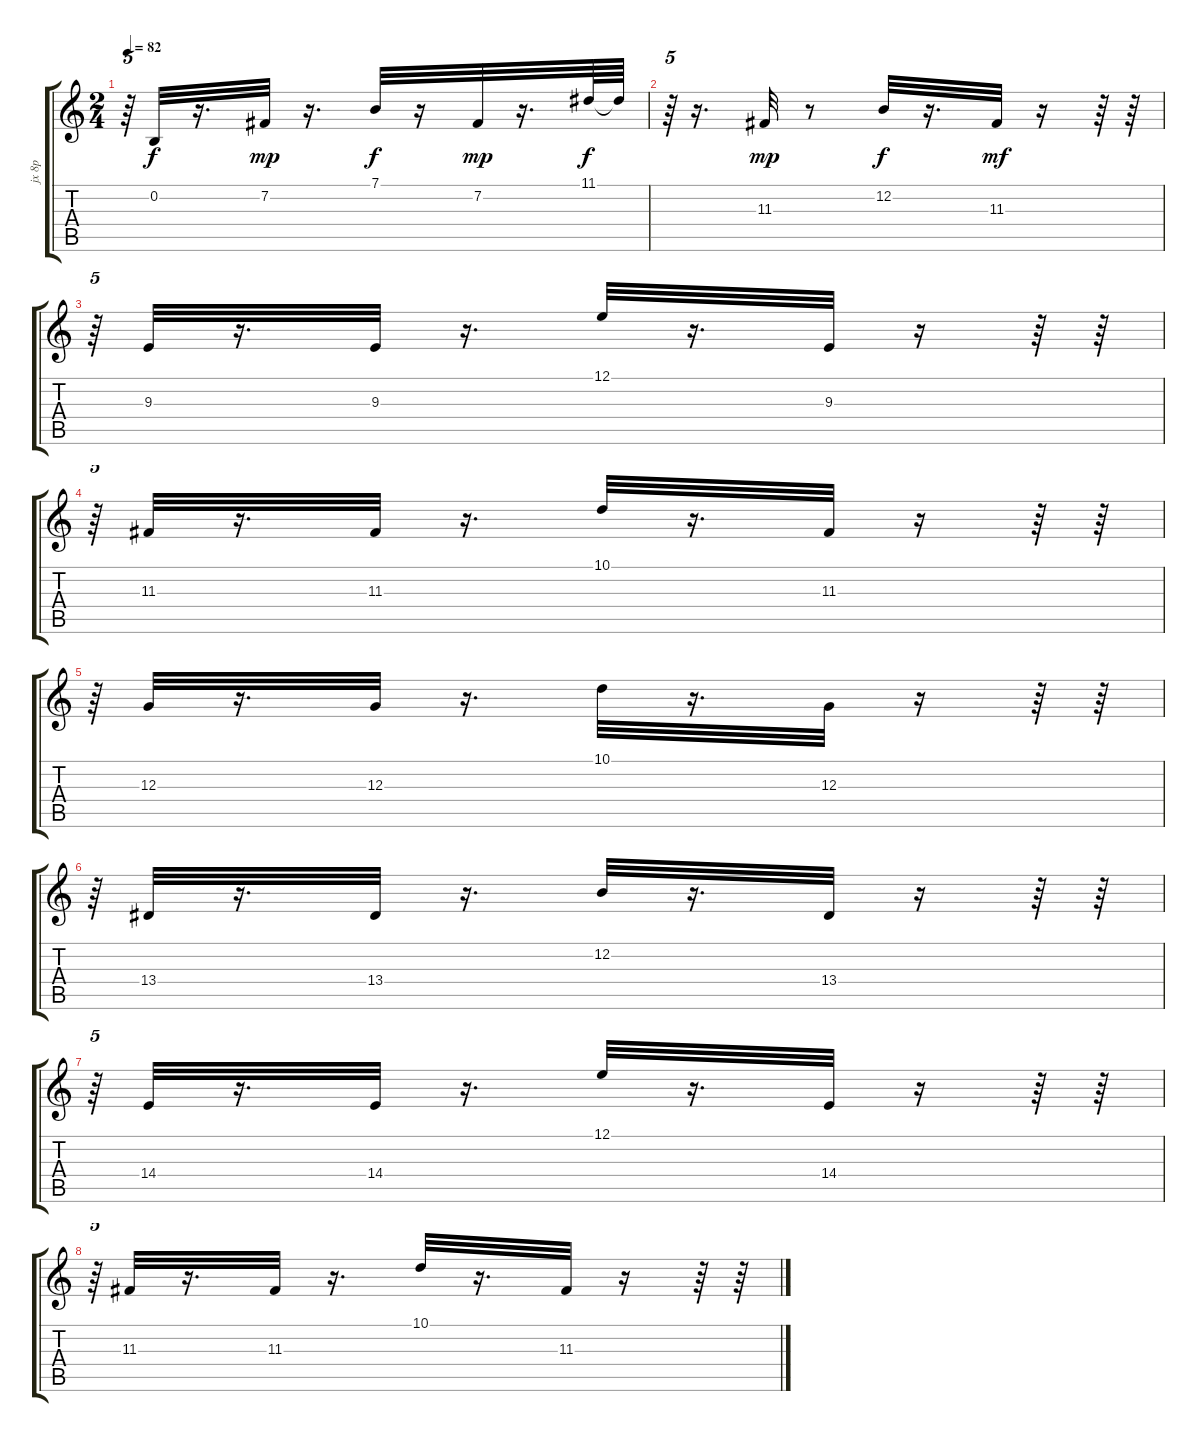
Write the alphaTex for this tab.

\track ("jx 8p" "jx 8p") {instrument fx7echoes}
\staff {score tabs}
\tuning (E4 B3 G3 D3 A2 E2) {hide}
\ts (2 4)
\tempo 82
\clef g2
\ks c
r.64{tu (5 4) dy f} 0.2.32 r.16{d} 7.2.32{dy mp} r.16{d} 7.1.32{dy f} r.16 7.2.32{dy mp} r.16{d} 11.1.64{dy f} 11.1{t}.64 |
r.64{tu (5 4)} r.16{d} 11.3.32{dy mp} r.8 12.2.32{dy f} r.16{d} 11.3.32{dy mf} r.16 r.64 r.64 |
r.64{tu (5 4)} 9.3.32 r.16{d} 9.3.32 r.16{d} 12.1.32 r.16{d} 9.3.32 r.16 r.64 r.64 |
r.64{tu (5 4)} 11.3.32 r.16{d} 11.3.32 r.16{d} 10.1.32 r.16{d} 11.3.32 r.16 r.64 r.64 |
r.64{tu (5 4)} 12.3.32 r.16{d} 12.3.32 r.16{d} 10.1.32 r.16{d} 12.3.32 r.16 r.64 r.64 |
r.64{tu (5 4)} 13.4.32 r.16{d} 13.4.32 r.16{d} 12.2.32 r.16{d} 13.4.32 r.16 r.64 r.64 |
r.64{tu (5 4)} 14.4.32 r.16{d} 14.4.32 r.16{d} 12.1.32 r.16{d} 14.4.32 r.16 r.64 r.64 |
r.64{tu (5 4)} 11.3.32 r.16{d} 11.3.32 r.16{d} 10.1.32 r.16{d} 11.3.32 r.16 r.64 r.64
